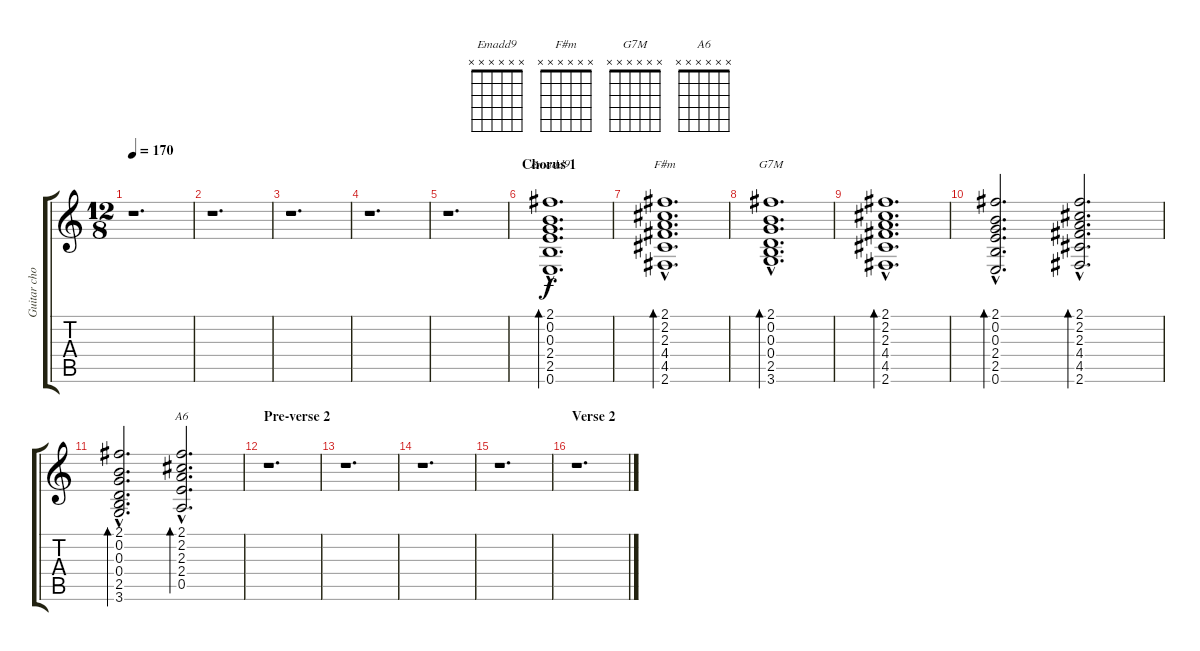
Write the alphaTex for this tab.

\track ("Guitar chorus chords" "Guitar cho") {instrument acousticguitarsteel}
\staff {score tabs}
\tuning (E4 B3 G3 D3 A2 E2) {hide}
\chord ("Emadd9" x x x x x x)
\chord ("F#m" x x x x x x)
\chord ("G7M" x x x x x x)
\chord ("A6" x x x x x x)
\ts (12 8)
\tempo 170
\clef g2
\ks c
r.1{d dy f} |
r.1{d} |
r.1{d} |
r.1{d} |
r.1{d} |
\section ("" "Chorus 1")
(2.1{hac} 0.2{hac} 0.3{hac} 2.4{hac} 2.5{hac} 0.6{hac}).1{d bd 60 ch "Emadd9"} |
(2.1{hac} 2.2{hac} 2.3{hac} 4.4{hac} 4.5{hac} 2.6{hac}).1{d bd 60 ch "F#m"} |
(2.1{hac} 0.2{hac} 0.3{hac} 0.4{hac} 2.5{hac} 3.6{hac}).1{d bd 60 ch "G7M"} |
(2.1{hac} 2.2{hac} 2.3{hac} 4.4{hac} 4.5{hac} 2.6{hac}).1{d bd 60} |
(2.1{hac} 0.2{hac} 0.3{hac} 2.4{hac} 2.5{hac} 0.6{hac}).2{d bd 60} (2.1{hac} 2.2{hac} 2.3{hac} 4.4{hac} 4.5{hac} 2.6{hac}).2{d bd 60} |
(2.1{hac} 0.2{hac} 0.3{hac} 0.4{hac} 2.5{hac} 3.6{hac}).2{d bd 60} (2.1{hac} 2.2{hac} 2.3{hac} 2.4{hac} 0.5{hac}).2{d bd 60 ch "A6"} |
\section ("" "Pre-verse 2")
r.1{d} |
r.1{d} |
r.1{d} |
r.1{d} |
\section ("" "Verse 2")
r.1{d}
